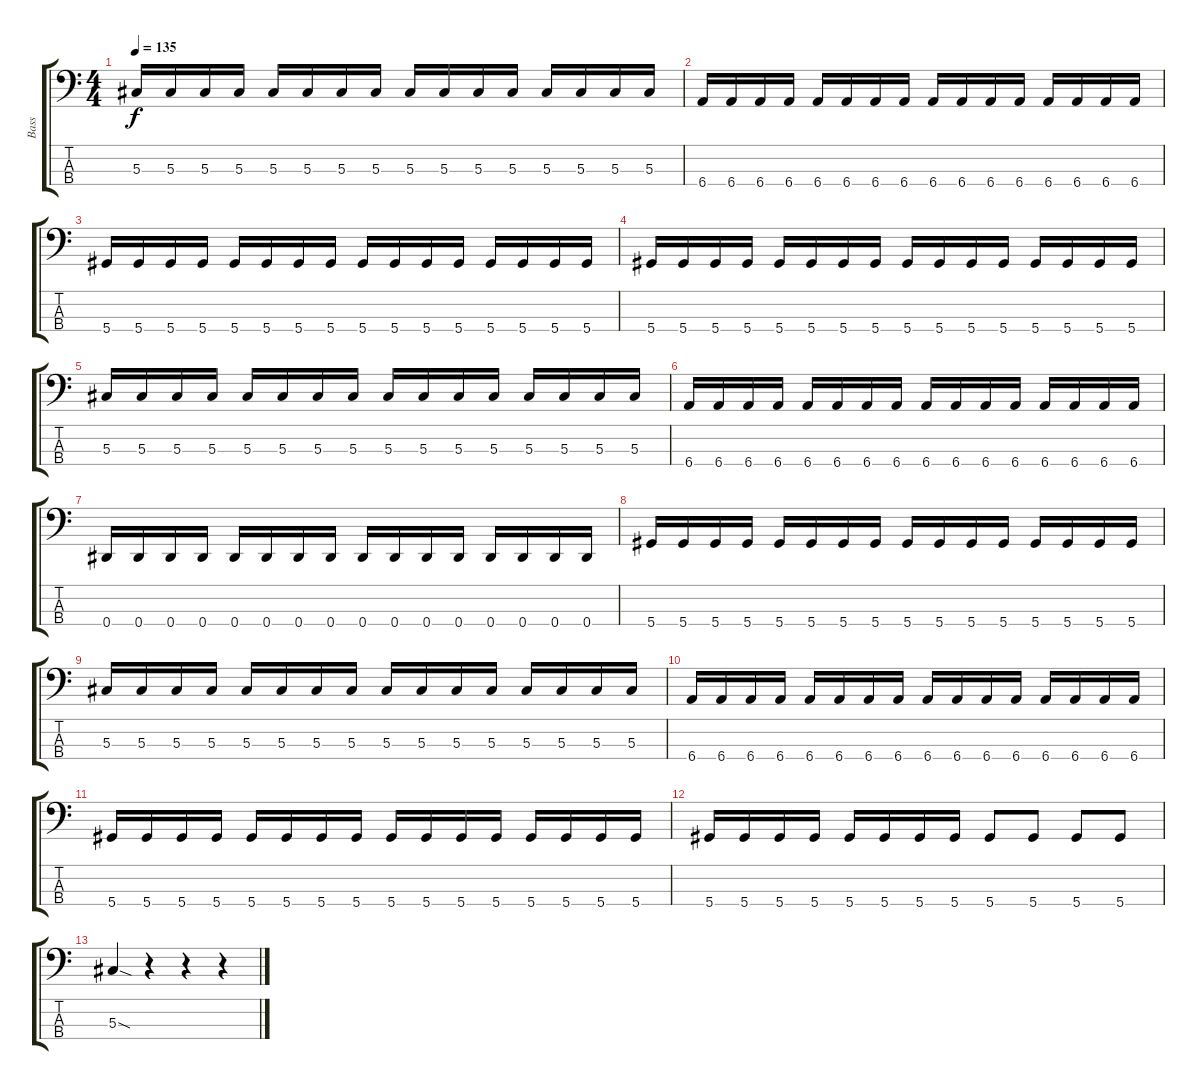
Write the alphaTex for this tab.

\track ("Bass" "Bass") {instrument electricbassfinger}
\staff {score tabs}
\tuning (Gb2 Db2 Ab1 Eb1) {hide}
\ts (4 4)
\tempo 135
\clef f4
\ks c
5.3.16{dy f} 5.3.16 5.3.16 5.3.16 5.3.16 5.3.16 5.3.16 5.3.16 5.3.16 5.3.16 5.3.16 5.3.16 5.3.16 5.3.16 5.3.16 5.3.16 |
6.4.16 6.4.16 6.4.16 6.4.16 6.4.16 6.4.16 6.4.16 6.4.16 6.4.16 6.4.16 6.4.16 6.4.16 6.4.16 6.4.16 6.4.16 6.4.16 |
5.4.16 5.4.16 5.4.16 5.4.16 5.4.16 5.4.16 5.4.16 5.4.16 5.4.16 5.4.16 5.4.16 5.4.16 5.4.16 5.4.16 5.4.16 5.4.16 |
5.4.16 5.4.16 5.4.16 5.4.16 5.4.16 5.4.16 5.4.16 5.4.16 5.4.16 5.4.16 5.4.16 5.4.16 5.4.16 5.4.16 5.4.16 5.4.16 |
5.3.16 5.3.16 5.3.16 5.3.16 5.3.16 5.3.16 5.3.16 5.3.16 5.3.16 5.3.16 5.3.16 5.3.16 5.3.16 5.3.16 5.3.16 5.3.16 |
6.4.16 6.4.16 6.4.16 6.4.16 6.4.16 6.4.16 6.4.16 6.4.16 6.4.16 6.4.16 6.4.16 6.4.16 6.4.16 6.4.16 6.4.16 6.4.16 |
0.4.16 0.4.16 0.4.16 0.4.16 0.4.16 0.4.16 0.4.16 0.4.16 0.4.16 0.4.16 0.4.16 0.4.16 0.4.16 0.4.16 0.4.16 0.4.16 |
5.4.16 5.4.16 5.4.16 5.4.16 5.4.16 5.4.16 5.4.16 5.4.16 5.4.16 5.4.16 5.4.16 5.4.16 5.4.16 5.4.16 5.4.16 5.4.16 |
5.3.16 5.3.16 5.3.16 5.3.16 5.3.16 5.3.16 5.3.16 5.3.16 5.3.16 5.3.16 5.3.16 5.3.16 5.3.16 5.3.16 5.3.16 5.3.16 |
6.4.16 6.4.16 6.4.16 6.4.16 6.4.16 6.4.16 6.4.16 6.4.16 6.4.16 6.4.16 6.4.16 6.4.16 6.4.16 6.4.16 6.4.16 6.4.16 |
5.4.16 5.4.16 5.4.16 5.4.16 5.4.16 5.4.16 5.4.16 5.4.16 5.4.16 5.4.16 5.4.16 5.4.16 5.4.16 5.4.16 5.4.16 5.4.16 |
5.4.16 5.4.16 5.4.16 5.4.16 5.4.16 5.4.16 5.4.16 5.4.16 5.4.8 5.4.8 5.4.8 5.4.8 |
5.3{sod}.4 r.4 r.4 r.4
